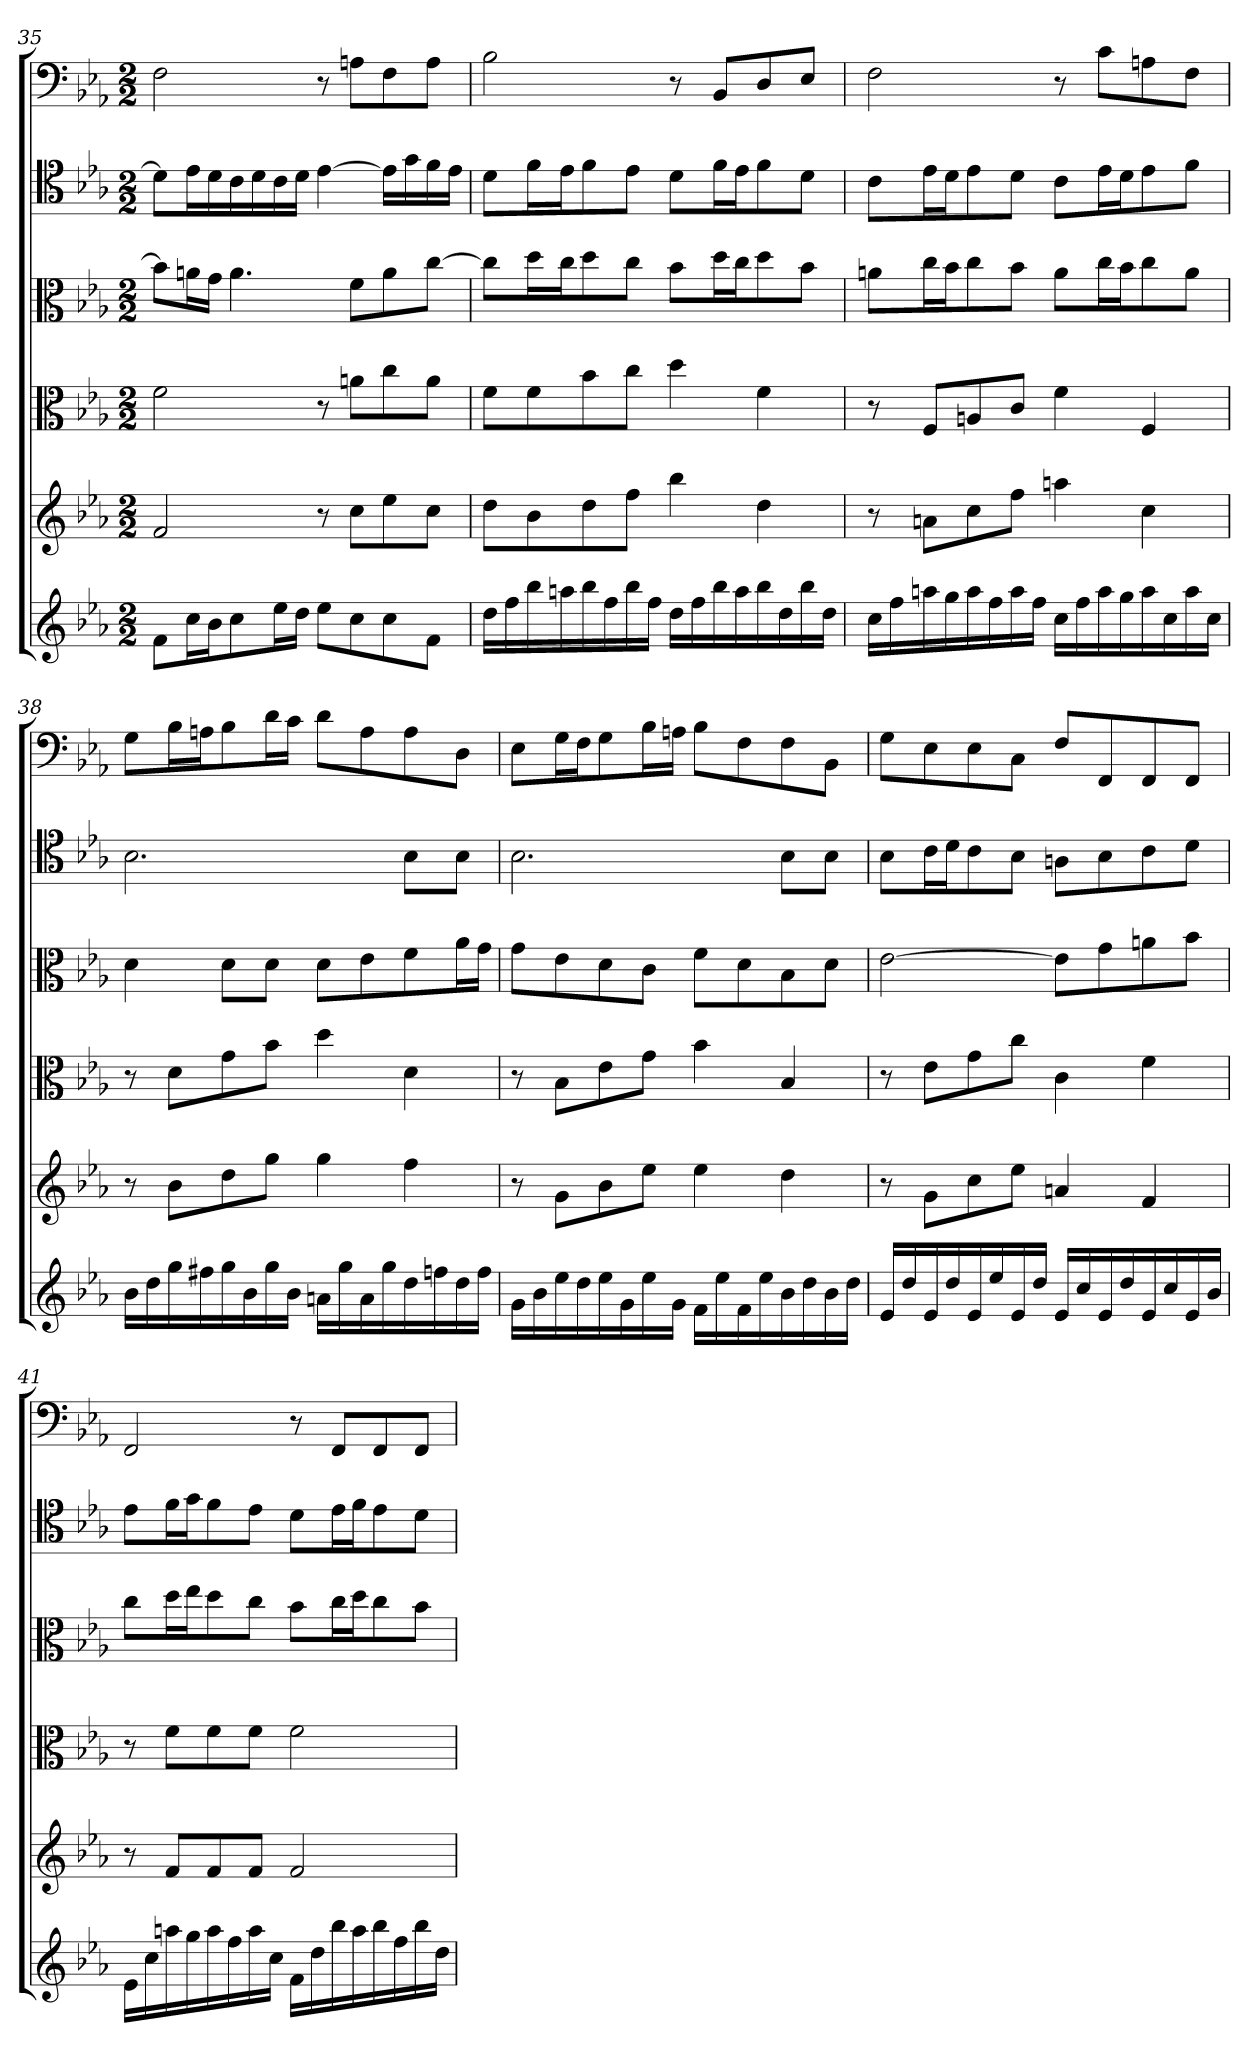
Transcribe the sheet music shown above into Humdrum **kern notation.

**kern	**kern	**kern	**kern	**kern	**kern
*part6	*part5	*part4	*part3	*part2	*part1
*staff6	*staff5	*staff4	*staff3	*staff2	*staff1
*	*	*clefC3	*clefC3	*clefC4	*clefF4
*k[b-e-a-]	*k[b-e-a-]	*k[b-e-a-]	*k[b-e-a-]	*k[b-e-a-]	*k[b-e-a-]
*E-:	*E-:	*E-:	*E-:	*E-:	*E-:
*M2/2	*M2/2	*M2/2	*M2/2	*M2/2	*M2/2
=35	=35	=35	=35	=35	=35
8fL	2f	2f	8b-\L]	8d\L]	2F
16ccL	.	.	16an\L	16e-\L	.
16b-J	.	.	16g\JJ	16d\	.
8cc	.	.	4.a	16c\	.
.	.	.	.	16d\	.
16ee-L	.	.	.	16c\	.
16ddJJ	.	.	.	16d\JJ	.
8ee-L	8r	8r	.	[4e-	8r
8cc	8ccL	8an\L	8f\L	.	8An\L
8cc	8ee-	8cc\	8a\	16e-\LL]	8F\
.	.	.	.	16g\	.
8fJ	8ccJ	8a\J	[8cc\J	16f\	8A\J
.	.	.	.	16e-\JJ	.
=36	=36	=36	=36	=36	=36
16ddLL	8ddL	8f\L	8cc\L]	8d\L	2B-
16ff	.	.	.	.	.
16bb-	8b-	8f\	16dd\L	16f\L	.
16aan	.	.	16cc\J	16e-\J	.
16bb-	8dd	8b-\	8dd\	8f\	.
16ff	.	.	.	.	.
16bb-	8ffJ	8cc\J	8cc\J	8e-\J	.
16ffJJ	.	.	.	.	.
16ddLL	4bb-	4dd	8b-\L	8d\L	8r
16ff	.	.	.	.	.
16bb-	.	.	16dd\L	16f\L	8BB-/L
16aa	.	.	16cc\J	16e-\J	.
16bb-	4dd	4f	8dd\	8f\	8D/
16dd	.	.	.	.	.
16bb-	.	.	8b-\J	8d\J	8E-/J
16ddJJ	.	.	.	.	.
=37	=37	=37	=37	=37	=37
16ccLL	8r	8r	8an\L	8c\L	2F
16ff	.	.	.	.	.
16aan	8anL	8F/L	16cc\L	16e-\L	.
16gg	.	.	16b-\J	16d\J	.
16aa	8cc	8An/	8cc\	8e-\	.
16ff	.	.	.	.	.
16aa	8ffJ	8c/J	8b-\J	8d\J	.
16ffJJ	.	.	.	.	.
16ccLL	4aan	4f	8a\L	8c\L	8r
16ff	.	.	.	.	.
16aa	.	.	16cc\L	16e-\L	8c\L
16gg	.	.	16b-\J	16d\J	.
16aa	4cc	4F	8cc\	8e-\	8An\
16cc	.	.	.	.	.
16aa	.	.	8a\J	8f\J	8F\J
16ccJJ	.	.	.	.	.
=38	=38	=38	=38	=38	=38
16b-LL	8r	8r	4d	2.B-	8G\L
16dd	.	.	.	.	.
16gg	8b-L	8d\L	.	.	16B-\L
16ff#X	.	.	.	.	16An\J
16gg	8dd	8g\	8d\L	.	8B-\
16b-	.	.	.	.	.
16gg	8ggJ	8b-\J	8d\J	.	16d\L
16b-JJ	.	.	.	.	16c\JJ
16anLL	4gg	4dd	8d\L	.	8d\L
16gg	.	.	.	.	.
16a	.	.	8e-\	.	8A\
16gg	.	.	.	.	.
16dd	4ff	4d	8f\	8B-\L	8A\
16ffn	.	.	.	.	.
16dd	.	.	16a-\L	8B-\J	8D\J
16ffJJ	.	.	16g\JJ	.	.
=39	=39	=39	=39	=39	=39
16gLL	8r	8r	8g\L	2.B-	8E-\L
16b-	.	.	.	.	.
16ee-	8gL	8B-\L	8e-\	.	16G\L
16dd	.	.	.	.	16F\J
16ee-	8b-	8e-\	8d\	.	8G\
16g	.	.	.	.	.
16ee-	8ee-J	8g\J	8c\J	.	16B-\L
16gJJ	.	.	.	.	16An\JJ
16fLL	4ee-	4b-	8f\L	.	8B-\L
16ee-	.	.	.	.	.
16f	.	.	8d\	.	8F\
16ee-	.	.	.	.	.
16b-	4dd	4B-	8B-\	8B-\L	8F\
16dd	.	.	.	.	.
16b-	.	.	8d\J	8B-\J	8BB-\J
16ddJJ	.	.	.	.	.
=40	=40	=40	=40	=40	=40
16e-LL	8r	8r	[2e-	8B-\L	8G\L
16dd	.	.	.	.	.
16e-	8gL	8e-\L	.	16c\L	8E-\
16dd	.	.	.	16d\J	.
16e-	8cc	8g\	.	8c\	8E-\
16ee-	.	.	.	.	.
16e-	8ee-J	8cc\J	.	8B-\J	8C\J
16ddJJ	.	.	.	.	.
16e-LL	4an	4c	8e-\L]	8An\L	8F/L
16cc	.	.	.	.	.
16e-	.	.	8g\	8B-\	8FF/
16dd	.	.	.	.	.
16e-	4f	4f	8an\	8c\	8FF/
16cc	.	.	.	.	.
16e-	.	.	8b-\J	8d\J	8FF/J
16b-JJ	.	.	.	.	.
=41	=41	=41	=41	=41	=41
16e-LL	8r	8r	8cc\L	8e-\L	2FF
16cc	.	.	.	.	.
16aan	8fL	8f\L	16dd\L	16f\L	.
16gg	.	.	16ee-\J	16g\J	.
16aa	8f	8f\	8dd\	8f\	.
16ff	.	.	.	.	.
16aa	8fJ	8f\J	8cc\J	8e-\J	.
16ccJJ	.	.	.	.	.
16fLL	2f	2f	8b-\L	8d\L	8r
16dd	.	.	.	.	.
16bb-	.	.	16cc\L	16e-\L	8FF/L
16aa	.	.	16dd\J	16f\J	.
16bb-	.	.	8cc\	8e-\	8FF/
16ff	.	.	.	.	.
16bb-	.	.	8b-\J	8d\J	8FF/J
16ddJJ	.	.	.	.	.
=	=	=	=	=	=
*-	*-	*-	*-	*-	*-
